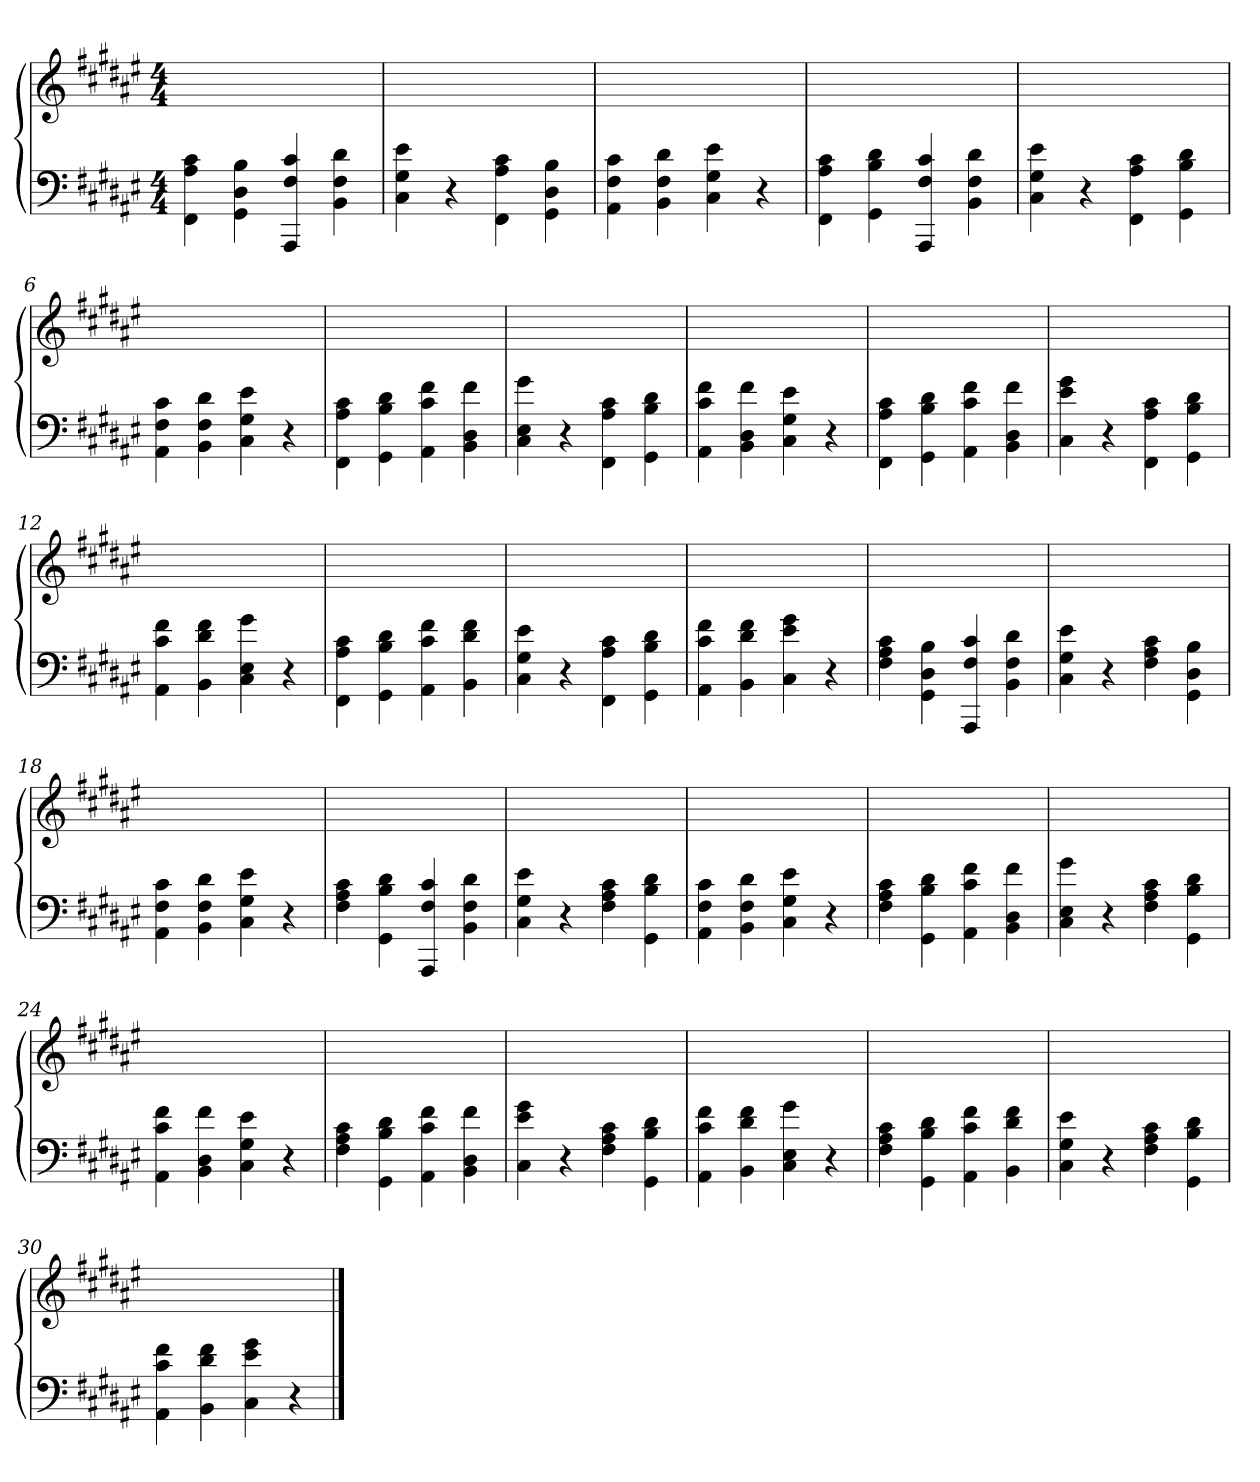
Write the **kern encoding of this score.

**kern	**kern
*part2	*part1
*staff2	*staff1
*clefF4	*clefG2
*k[f#c#g#d#a#e#]	*k[f#c#g#d#a#e#]
*F#:	*F#:
*M4/4	*M4/4
*MM60	*MM60
=1	=1
4FF# 4A# 4c#	1ryy
4GG# 4D# 4B	.
4AAA# 4F# 4c#	.
4BB 4F# 4d#	.
=2	=2
4C# 4G# 4e#	1ryy
4r	.
4FF# 4A# 4c#	.
4GG# 4D# 4B	.
=3	=3
4AA# 4F# 4c#	1ryy
4BB 4F# 4d#	.
4C# 4G# 4e#	.
4r	.
=4	=4
4FF# 4A# 4c#	1ryy
4GG# 4B 4d#	.
4AAA# 4F# 4c#	.
4BB 4F# 4d#	.
=5	=5
4C# 4G# 4e#	1ryy
4r	.
4FF# 4A# 4c#	.
4GG# 4B 4d#	.
=6	=6
4AA# 4F# 4c#	1ryy
4BB 4F# 4d#	.
4C# 4G# 4e#	.
4r	.
=7	=7
4FF# 4A# 4c#	1ryy
4GG# 4B 4d#	.
4AA# 4c# 4f#	.
4BB 4D# 4f#	.
=8	=8
4C# 4E# 4g#	1ryy
4r	.
4FF# 4A# 4c#	.
4GG# 4B 4d#	.
=9	=9
4AA# 4c# 4f#	1ryy
4BB 4D# 4f#	.
4C# 4G# 4e#	.
4r	.
=10	=10
4FF# 4A# 4c#	1ryy
4GG# 4B 4d#	.
4AA# 4c# 4f#	.
4BB 4D# 4f#	.
=11	=11
4C# 4e# 4g#	1ryy
4r	.
4FF# 4A# 4c#	.
4GG# 4B 4d#	.
=12	=12
4AA# 4c# 4f#	1ryy
4BB 4d# 4f#	.
4C# 4E# 4g#	.
4r	.
=13	=13
4FF# 4A# 4c#	1ryy
4GG# 4B 4d#	.
4AA# 4c# 4f#	.
4BB 4d# 4f#	.
=14	=14
4C# 4G# 4e#	1ryy
4r	.
4FF# 4A# 4c#	.
4GG# 4B 4d#	.
=15	=15
4AA# 4c# 4f#	1ryy
4BB 4d# 4f#	.
4C# 4e# 4g#	.
4r	.
=16	=16
4F# 4A# 4c#	1ryy
4GG# 4D# 4B	.
4AAA# 4F# 4c#	.
4BB 4F# 4d#	.
=17	=17
4C# 4G# 4e#	1ryy
4r	.
4F# 4A# 4c#	.
4GG# 4D# 4B	.
=18	=18
4AA# 4F# 4c#	1ryy
4BB 4F# 4d#	.
4C# 4G# 4e#	.
4r	.
=19	=19
4F# 4A# 4c#	1ryy
4GG# 4B 4d#	.
4AAA# 4F# 4c#	.
4BB 4F# 4d#	.
=20	=20
4C# 4G# 4e#	1ryy
4r	.
4F# 4A# 4c#	.
4GG# 4B 4d#	.
=21	=21
4AA# 4F# 4c#	1ryy
4BB 4F# 4d#	.
4C# 4G# 4e#	.
4r	.
=22	=22
4F# 4A# 4c#	1ryy
4GG# 4B 4d#	.
4AA# 4c# 4f#	.
4BB 4D# 4f#	.
=23	=23
4C# 4E# 4g#	1ryy
4r	.
4F# 4A# 4c#	.
4GG# 4B 4d#	.
=24	=24
4AA# 4c# 4f#	1ryy
4BB 4D# 4f#	.
4C# 4G# 4e#	.
4r	.
=25	=25
4F# 4A# 4c#	1ryy
4GG# 4B 4d#	.
4AA# 4c# 4f#	.
4BB 4D# 4f#	.
=26	=26
4C# 4e# 4g#	1ryy
4r	.
4F# 4A# 4c#	.
4GG# 4B 4d#	.
=27	=27
4AA# 4c# 4f#	1ryy
4BB 4d# 4f#	.
4C# 4E# 4g#	.
4r	.
=28	=28
4F# 4A# 4c#	1ryy
4GG# 4B 4d#	.
4AA# 4c# 4f#	.
4BB 4d# 4f#	.
=29	=29
4C# 4G# 4e#	1ryy
4r	.
4F# 4A# 4c#	.
4GG# 4B 4d#	.
=30	=30
4AA# 4c# 4f#	1ryy
4BB 4d# 4f#	.
4C# 4e# 4g#	.
4r	.
==	==
*-	*-
